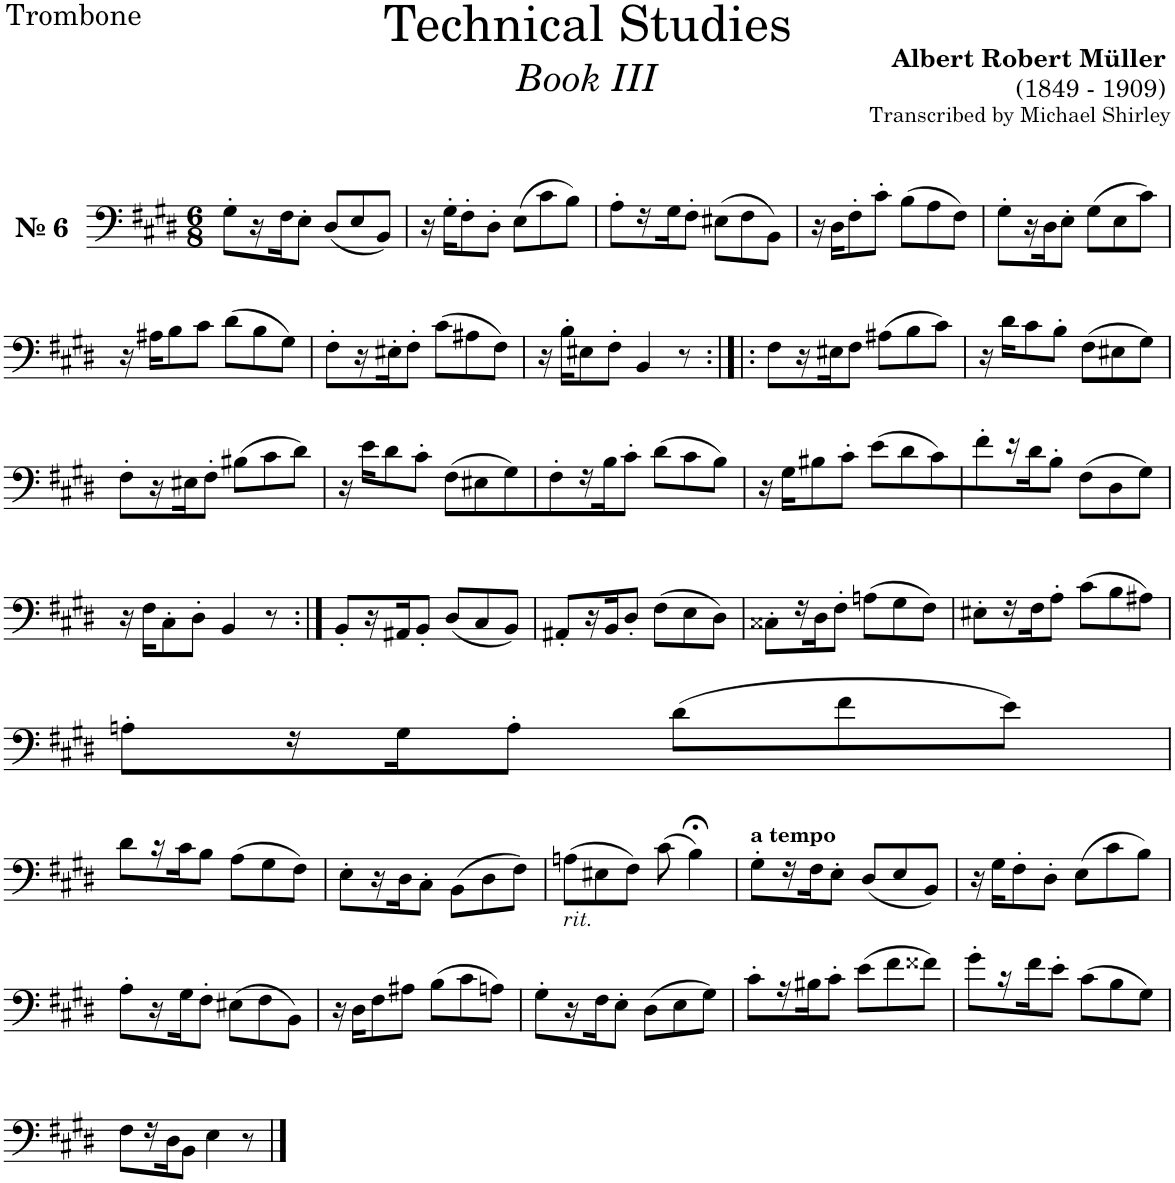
**kern
*part1
*staff1
*I"Trombone
*I'Tbn.
*clefF4
*k[f#c#g#d#]
*M6/8
=1
!LO:TX:a:B:t=№ 6
8G#'\L
16r
16F#\J
8E'\J
(8D#/L
8E/
8BB/J)
=2
16r
16G#'\KL
8F#'\
8D#'\J
(8E\L
8c#\
8B\J)
=3
8A'\L
16r
16G#\J
8F#'\J
(8E#X\L
8F#\
8BB\J)
=4
16r
16D#\KL
8F#'\
8c#'\J
(8B\L
8A\
8F#\J)
=5
8G#'\L
16r
16D#\J
8E'\J
(8G#\L
8E\
8c#\J)
!!LO:LB:g=z
=6
16r
16A#X\KL
8B\
8c#\J
(8d#\L
8B\
8G#\J)
=7
8F#'\L
16r
16E#X'\J
8F#'\J
(8c#\L
8A#X\
8F#\J)
=8
16r
16B'\KL
8E#X\
8F#'\J
4BB/
8r
=9:|!|:
8F#\L
16r
16E#X\L
8F#\J
(8A#X\L
8B\
8c#\J)
=10
16r
16d#\KL
8c#\
8B'\J
(8F#\L
8E#X\
8G#\J)
!!LO:LB:g=z
=11
8F#'\L
16r
16E#X\L
8F#'\J
(8B#X\L
8c#\
8d#\J)
=12
16r
16e\KL
8d#\
8c#'\J
(8F#\L
8E#X\
8G#\)
=13
8F#'\
16r
16B\J
8c#'\J
(8d#\L
8c#\
8B\J)
=14
16r
16G#\KL
8B#X\
8c#'\J
(8e\L
8d#\
8c#\)
=15
8f#'\
16r
16d#\J
8B'\J
(8F#\L
8D#\
8G#\J)
!!LO:LB:g=z
=16
16r
16F#\KL
8C#'\
8D#'\J
4BB/
8r
=17:|!
8BB'/L
16r
16AA#X/J
8BB'/J
(8D#/L
8C#/
8BB/J)
=18
8AA#X'/L
16r
16BB/J
8D#'/J
(8F#\L
8E\
8D#\J)
=19
8C##X'\L
16r
16D#\J
8F#'\J
(8An\L
8G#\
8F#\J)
=20
8E#X'\L
16r
16F#\J
8A'\J
(8c#\L
8B\
8A#X\J)
!!LO:LB:g=z
=21
8An'\L
16r
16G#\J
8A'\J
(8d#\L
8f#\
8e\J)
!!LO:LB:g=z
=22
8d#\L
16r
16c#\J
8B\J
(8A\L
8G#\
8F#\J)
=23
8E'\L
16r
16D#\J
8C#'\J
(8BB\L
8D#\
8F#\J)
=24
!LO:TX:b:i:t=rit.
(8An\L
8E#X\
8F#\J)
(8c#\
4B;<\)
=25
!LO:TX:a:B:t=a tempo
8G#'\L
16r
16F#\J
8E'\J
(8D#/L
8E/
8BB/J)
=26
16r
16G#\KL
8F#'\
8D#'\J
(8E\L
8c#\
8B\J)
!!LO:LB:g=z
=27
8A'\L
16r
16G#\J
8F#'\J
(8E#X\L
8F#\
8BB\J)
=28
16r
16D#\KL
8F#\
8A#X\J
(8B\L
8c#\
8An\J)
=29
8G#'\L
16r
16F#\J
8E'\J
(8D#\L
8E\
8G#\J)
=30
8c#'\L
16r
16B#X\J
8c#'\J
(8e\L
8f#\
8f##X\J)
=31
8g#'\L
16r
16f#\J
8e'\J
(8c#\L
8B\
8G#\J)
!!LO:LB:g=z
=32
8F#\L
16r
16D#\L
8BB\J
4E\
8r
==
*-
